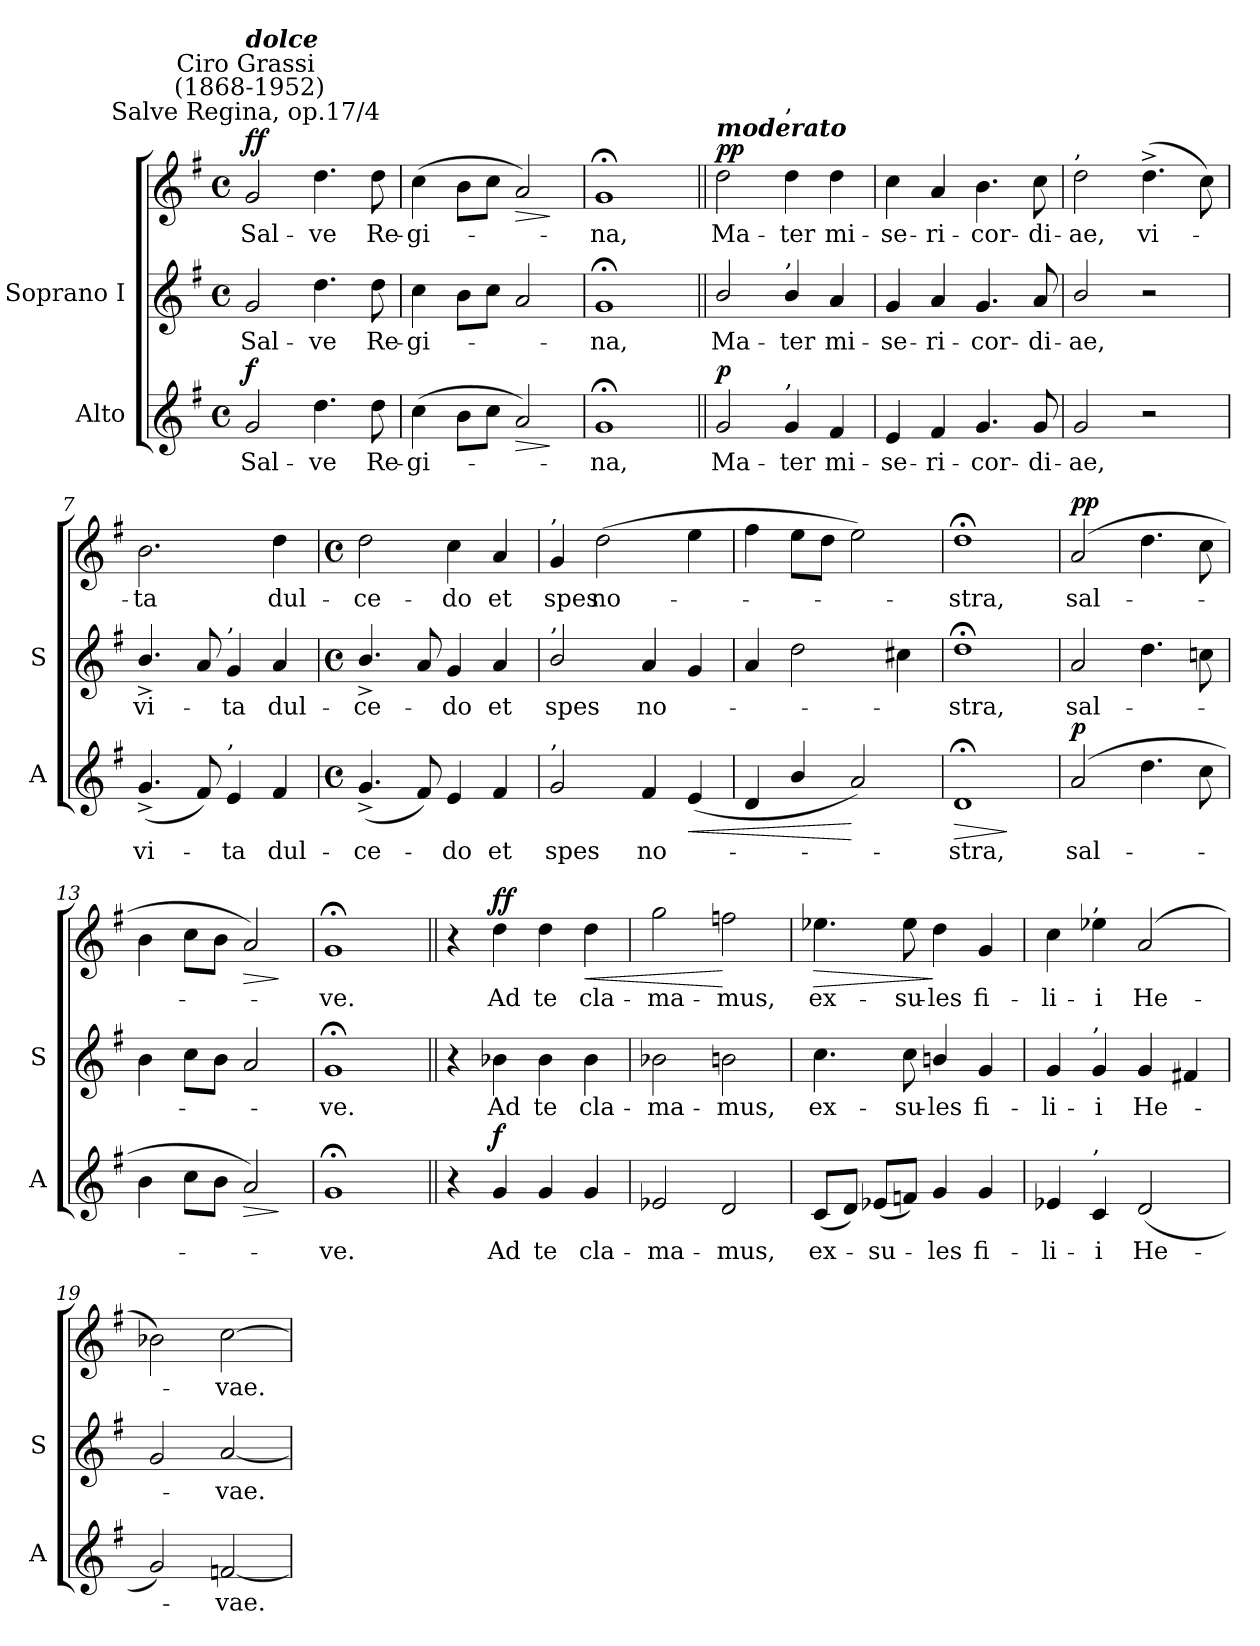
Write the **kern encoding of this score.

**kern	**text	**dynam	**kern	**text	**kern	**text	**dynam
*part2	*part2	*part2	*part1	*part1	*part1	*part1	*part1
*staff3	*staff3	*staff3	*staff2	*staff2	*staff1	*staff1	*staff1/2
*I"Alto	*	*	*I"Soprano I	*	*	*	*
*I'A	*	*	*I'S	*	*	*	*
*clefG2	*	*	*clefG2	*	*clefG2	*	*
*k[f#]	*	*	*k[f#]	*	*k[f#]	*	*
*G:	*	*	*G:	*	*G:	*	*
*M4/4	*	*	*M4/4	*	*M4/4	*	*
*met(c)	*	*	*met(c)	*	*met(c)	*	*
*MM72	*	*	*MM72	*	*MM72	*	*
=1	=1	=1	=1	=1	=1	=1	=1
!	!	!	!	!	!LO:TX:a:cj:t=Salve Regina, op.17/4	!	!
!	!	!	!	!	!LO:TX:a:cj:t=Ciro Grassi\n (1868-1952)	!	!
!	!	!	!	!	!LO:TX:a:Bi:t=dolce	!	!
!	!LO:LY:b	!LO:DY:b	!	!LO:LY:b	!	!LO:LY:b	!LO:DY:b=2
!	!	!	!	!	!	!	!LO:DY:n=1:b
2g	Sal-	f	2g	-Sal-	2g	Sal-	f f
!	!LO:LY:b	!	!	!LO:LY:b	!	!LO:LY:b	!
4.dd	-ve	.	4.dd	-ve	4.dd	-ve	.
!	!LO:LY:b	!	!	!LO:LY:b	!	!LO:LY:b	!
8dd	Re-	.	8dd	Re-	8dd	Re-	.
=2	=2	=2	=2	=2	=2	=2	=2
!	!LO:LY:b	!	!	!LO:LY:b	!	!LO:LY:b	!
(>4cc	-gi-	.	4cc	gi-	(>4cc	-gi-	.
8bL	.	.	8bL	.	8bL	.	.
8ccJ	.	.	8ccJ	.	8ccJ	.	.
!	!	!LO:HP:b	!	!	!	!	!LO:HP:b
2a)	.	>	2a	.	2a)	.	>
.	.	]	.	.	.	.	]
=3	=3	=3	=3	=3	=3	=3	=3
!	!LO:LY:b	!	!	!LO:LY:b	!	!LO:LY:b	!
1g;<	na,	.	1g;<	na,	1g;<	na,	.
=4||	=4||	=4||	=4||	=4||	=4||	=4||	=4||
!	!	!	!	!	!LO:TX:a:Bi:t=moderato	!	!
!	!LO:LY:b	!LO:DY:b	!	!LO:LY:b	!	!LO:LY:b	!LO:DY:b=2
!	!	!	!	!	!	!	!LO:DY:n=1:b
2g	Ma-	p	2b/	-Ma-	2dd	Ma-	p p
!	!	!	!	!	!LO:TX:a:t=,	!	!
!	!	!	!LO:TX:a:t=,	!	!	!	!
!LO:TX:a:t=,	!	!	!	!	!	!	!
!	!LO:LY:b	!	!	!LO:LY:b	!	!LO:LY:b	!
4g	-ter	.	4b/	-ter	4dd	-ter	.
!	!LO:LY:b	!	!	!LO:LY:b	!	!LO:LY:b	!
4f#	mi-	.	4a	mi-	4dd	mi-	.
=5	=5	=5	=5	=5	=5	=5	=5
!	!LO:LY:b	!	!	!LO:LY:b	!	!LO:LY:b	!
4e	-se-	.	4g	-se-	4cc	-se-	.
!	!LO:LY:b	!	!	!LO:LY:b	!	!LO:LY:b	!
4f#	-ri-	.	4a	-ri-	4a	-ri-	.
!	!LO:LY:b	!	!	!LO:LY:b	!	!LO:LY:b	!
4.g	-cor-	.	4.g	-cor-	4.b	-cor-	.
!	!LO:LY:b	!	!	!LO:LY:b	!	!LO:LY:b	!
8g	-di-	.	8a	-di-	8cc	-di-	.
=6	=6	=6	=6	=6	=6	=6	=6
!	!	!	!	!	!LO:TX:a:t=,	!	!
!	!LO:LY:b	!	!	!LO:LY:b	!	!LO:LY:b	!
2g	-ae,	.	2b/	ae,	2dd	-ae,	.
!	!	!	!	!	!	!LO:LY:b	!
2r	.	.	2r	.	(>4.dd^	vi-	.
.	.	.	.	.	8cc)	.	.
=7	=7	=7	=7	=7	=7	=7	=7
!	!LO:LY:b	!	!	!LO:LY:b	!	!LO:LY:b	!
(<4.g^	vi-	.	4.b^/	-vi-	2.b	ta	.
8f#)	.	.	8a	.	.	.	.
!	!	!	!LO:TX:a:t=,	!	!	!	!
!LO:TX:a:t=,	!	!	!	!	!	!	!
!	!LO:LY:b	!	!	!LO:LY:b	!	!	!
4e	ta	.	4g	ta	.	.	.
!	!LO:LY:b	!	!	!LO:LY:b	!	!LO:LY:b	!
4f#	dul-	.	4a	dul-	4dd	dul-	.
!!LO:LB:g=z
=8	=8	=8	=8	=8	=8	=8	=8
*M4/4	*	*	*M4/4	*	*M4/4	*	*
*met(c)	*	*	*met(c)	*	*met(c)	*	*
!	!LO:LY:b	!	!	!LO:LY:b	!	!LO:LY:b	!
(<4.g^	-ce-	.	4.b^/	ce-	2dd	-ce-	.
8f#)	.	.	8a	.	.	.	.
!	!LO:LY:b	!	!	!LO:LY:b	!	!LO:LY:b	!
4e	do	.	4g	do	4cc	-do	.
!	!LO:LY:b	!	!	!LO:LY:b	!	!LO:LY:b	!
4f#	et	.	4a	et	4a	et	.
=9	=9	=9	=9	=9	=9	=9	=9
!	!	!	!	!	!LO:TX:a:t=,	!	!
!	!	!	!LO:TX:a:t=,	!	!	!	!
!LO:TX:a:t=,	!	!	!	!	!	!	!
!	!LO:LY:b	!	!	!LO:LY:b	!	!LO:LY:b	!
2g	spes	.	2b/	spes	4g	spes	.
!	!	!	!	!	!	!LO:LY:b	!
.	.	.	.	.	(>2dd	no-	.
!	!LO:LY:b	!	!	!LO:LY:b	!	!	!
4f#	no-	.	4a	no-	.	.	.
!	!	!LO:HP:b	!	!	!	!	!
(<4e	.	<	4g	.	4ee	.	.
=10	=10	=10	=10	=10	=10	=10	=10
4d	.	.	4a	.	4ff#	.	.
4b/	.	.	2dd	.	8eeL	.	.
.	.	.	.	.	8ddJ	.	.
2a)	.	[	.	.	2ee)	.	.
.	.	.	4cc#X	.	.	.	.
=11	=11	=11	=11	=11	=11	=11	=11
!	!LO:LY:b	!LO:HP:b	!	!LO:LY:b	!	!LO:LY:b	!
1d;<	stra,	>	1dd;<	stra,	1dd;<	stra,	.
.	.	]	.	.	.	.	.
=12	=12	=12	=12	=12	=12	=12	=12
!	!LO:LY:b	!LO:DY:b	!	!LO:LY:b	!	!LO:LY:b	!LO:DY:b=2
!	!	!	!	!	!	!	!LO:DY:n=1:b
(>2a	sal-	p	2a	sal-	(>2a	sal-	p p
4.dd	.	.	4.dd	.	4.dd	.	.
8cc	.	.	8ccn	.	8cc	.	.
=13	=13	=13	=13	=13	=13	=13	=13
4b	.	.	4b	.	4b	.	.
8ccL	.	.	8ccL	.	8ccL	.	.
8bJ	.	.	8bJ	.	8bJ	.	.
!	!	!LO:HP:b	!	!	!	!	!LO:HP:b
2a)	.	>	2a	.	2a)	.	>
.	.	]	.	.	.	.	]
=14	=14	=14	=14	=14	=14	=14	=14
!	!LO:LY:b	!	!	!LO:LY:b	!	!LO:LY:b	!
1g;<	ve.	.	1g;<	ve.	1g;<	ve.	.
!!LO:LB:g=z
=15||	=15||	=15||	=15||	=15||	=15||	=15||	=15||
4r	.	.	4r	.	4r	.	.
!	!LO:LY:b	!LO:DY:b	!	!LO:LY:b	!	!LO:LY:b	!LO:DY:b=2
!	!	!	!	!	!	!	!LO:DY:n=1:b
4g	Ad	f	4b-X	-Ad	4dd	Ad	f f
!	!LO:LY:b	!	!	!LO:LY:b	!	!LO:LY:b	!
4g	te	.	4b-	te	4dd	te	.
!	!LO:LY:b	!	!	!LO:LY:b	!	!LO:LY:b	!LO:HP:b
4g	cla-	.	4b-	cla-	4dd	cla-	<
=16	=16	=16	=16	=16	=16	=16	=16
!	!LO:LY:b	!	!	!LO:LY:b	!	!LO:LY:b	!
2e-X	-ma-	.	2b-X	ma-	2gg	-ma-	.
!	!LO:LY:b	!	!	!LO:LY:b	!	!LO:LY:b	!
2d	-mus,	.	2bn	-mus,	2ffn	-mus,	[
=17	=17	=17	=17	=17	=17	=17	=17
!	!LO:LY:b	!	!	!LO:LY:b	!	!LO:LY:b	!LO:HP:b
(<8cL	ex-	.	4.cc	-ex-	4.ee-X	ex-	>
8dJ)	.	.	.	.	.	.	.
!	!LO:LY:b	!	!	!	!	!	!
(<8e-XL	su-	.	.	.	.	.	.
!	!	!	!	!LO:LY:b	!	!LO:LY:b	!
8fnJ)	.	.	8cc	-su-	8ee-	-su-	.
!	!LO:LY:b	!	!	!LO:LY:b	!	!LO:LY:b	!
4g	les	.	4bn/	-les	4dd	-les	]
!	!LO:LY:b	!	!	!LO:LY:b	!	!LO:LY:b	!
4g	fi-	.	4g	fi-	4g	fi-	.
=18	=18	=18	=18	=18	=18	=18	=18
!	!LO:LY:b	!	!	!LO:LY:b	!	!LO:LY:b	!
4e-X	-li-	.	4g	li-	4cc	-li-	.
!	!	!	!	!	!LO:TX:a:t=,	!	!
!	!	!	!LO:TX:a:t=,	!	!	!	!
!LO:TX:a:t=,	!	!	!	!	!	!	!
!	!LO:LY:b	!	!	!LO:LY:b	!	!LO:LY:b	!
4c	-i	.	4g	-i	4ee-X	-i	.
!	!LO:LY:b	!	!	!LO:LY:b	!	!LO:LY:b	!
(<2d	He-	.	4g	He-	(<2a	He-	.
.	.	.	4f#X	.	.	.	.
=19	=19	=19	=19	=19	=19	=19	=19
2g)	.	.	2g	.	2b-X)	.	.
!	!LO:LY:b	!	!	!LO:LY:b	!	!LO:LY:b	!
[2fn	vae.	.	[2a	vae.	[2cc	vae.	.
=	=	=	=	=	=	=	=
*-	*-	*-	*-	*-	*-	*-	*-
